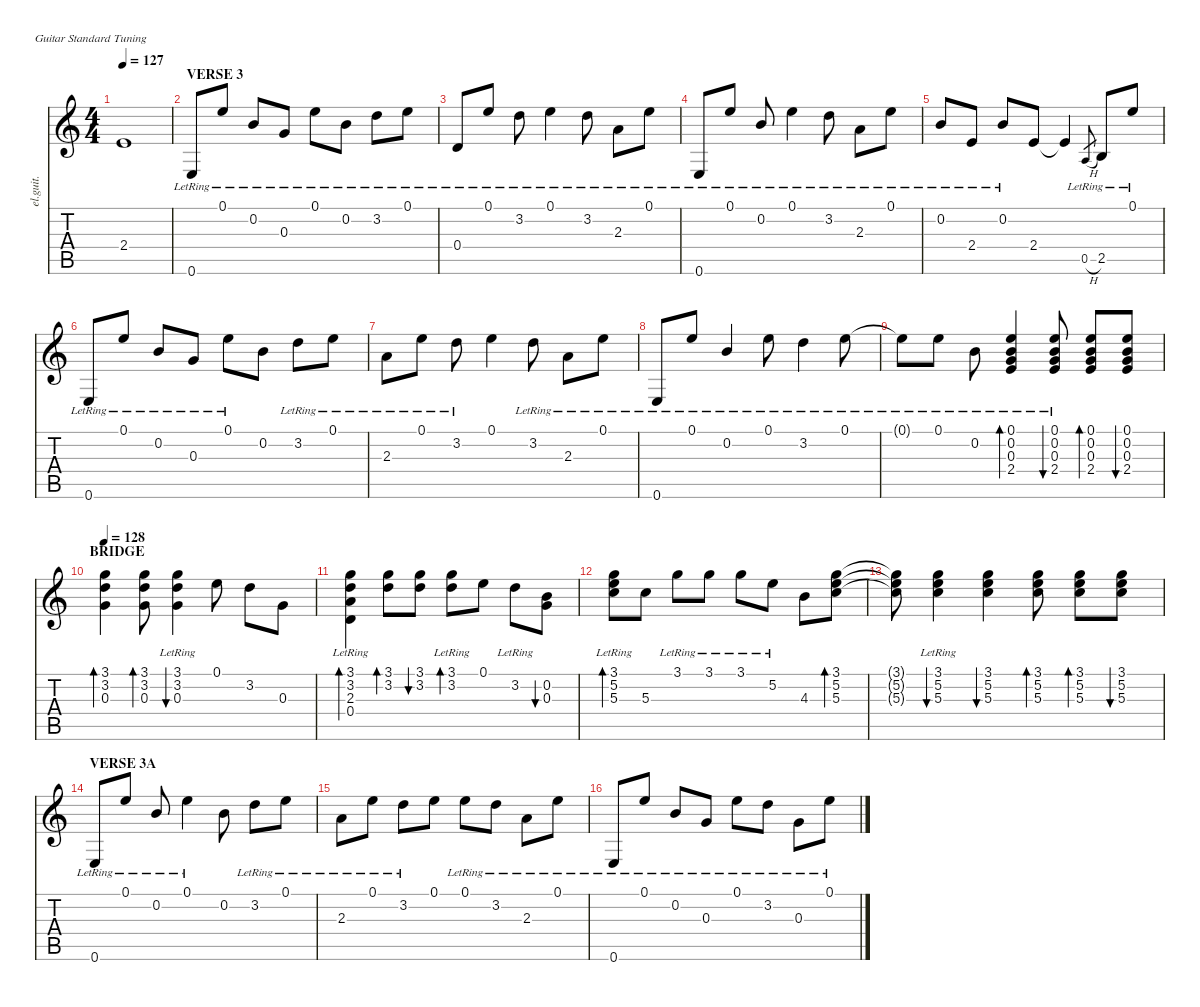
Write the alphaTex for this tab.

\defaultSystemsLayout 4
\hideDynamics
\bracketExtendMode nobrackets
\otherSystemsTrackNameOrientation horizontal
\track ("Gtr.1" "el.guit.") {defaultSystemsLayout 8 instrument electricguitarclean}
\staff {score tabs}
\tuning (E4 B3 G3 D3 A2 E2)
\ts (4 4)
\tempo 127
\clef g2
\ks c
2.4.1{dy f beam Up} |
\section ("" "VERSE 3")
0.6{lr}.8{beam Up} 0.1{lr}.8{beam Up} 0.2{lr}.8{beam Up} 0.3{lr}.8{beam Up} 0.1{lr}.8{beam Down} 0.2{lr}.8{beam Down} 3.2{lr}.8{beam Down} 0.1{lr}.8{beam Down} |
0.4{lr}.8{beam Up} 0.1{lr}.8{beam Up} 3.2{lr}.8{beam Down} 0.1{lr}.4{beam Down} 3.2{lr}.8{beam Down} 2.3{lr}.8{beam Down} 0.1{lr}.8{beam Down} |
0.6{lr}.8{beam Up} 0.1{lr}.8{beam Up} 0.2{lr}.8{beam Up} 0.1{lr}.4{beam Down} 3.2{lr}.8{beam Down} 2.3{lr}.8{beam Down} 0.1{lr}.8{beam Down} |
0.2{lr}.8{beam Up} 2.4{lr}.8{beam Up} 0.2{lr}.8{beam Up} 2.4.8{beam Up} 2.4{t}.4{beam Up} 0.5{h lr}.8{gr dy mf beam Up} 2.5{lr}.8{dy f beam Up} 0.1{lr}.8{beam Up} |
0.6{lr}.8{beam Up} 0.1{lr}.8{beam Up} 0.2{lr}.8{beam Up} 0.3{lr}.8{beam Up} 0.1{lr}.8{beam Down} 0.2.8{beam Down} 3.2{lr}.8{beam Down} 0.1{lr}.8{beam Down} |
2.3{lr}.8{beam Down} 0.1{lr}.8{beam Down} 3.2{lr}.8{beam Down} 0.1.4{beam Down} 3.2{lr}.8{beam Down} 2.3{lr}.8{beam Down} 0.1{lr}.8{beam Down} |
0.6{lr}.8{beam Up} 0.1{lr}.8{beam Up} 0.2{lr}.4{beam Up} 0.1{lr}.8{beam Down} 3.2{lr}.4{beam Down} 0.1{lr}.8{beam Down} |
0.1{lr t}.8{beam Down} 0.1{lr}.8{beam Down} 0.2{lr}.8{beam Down} (0.1 0.2 0.3{lr} 2.4).4{bd 60 dy mf beam Up} (0.1{lr} 0.2 0.3 2.4).8{bu 30 dy f beam Up} (0.1 0.2 0.3 2.4).8{bd 30 beam Up} (0.1 0.2 0.3 2.4).8{bu 30 beam Up} |
\section ("" "BRIDGE")
\tempo 128
(3.1 3.2 0.3).4{bd 240 dy ff beam Down} (3.1 3.2 0.3).8{bd 60 dy mp beam Down} (3.1 3.2{lr} 0.3).4{bu 60 dy f beam Down} 0.1.8{dy ff beam Down} 3.2.8{dy f beam Down} 0.3.8{dy mp beam Down} |
(3.1 3.2 2.3{lr} 0.4{lr}).4{bd 60 dy f beam Down} (3.1 3.2).8{bd 60 dy mf beam Down} (3.1 3.2).8{bu 60 dy mp beam Down} (3.1 3.2{lr}).8{bd 60 dy f beam Down} 0.1.8{dy mf beam Down} 3.2{lr}.8{dy ff beam Down} (0.2 0.3).8{bu 60 dy mp beam Down} |
(3.1{lr} 5.2{lr} 5.3{lr}).8{bd 60 dy fff beam Down} 5.3.8{dy ff beam Down} 3.1{lr}.8{dy mp beam Down} 3.1{lr}.8{dy mf beam Down} 3.1{lr}.8{dy f beam Down} 5.2{lr}.8{beam Down} 4.3.8{beam Down} (3.1 5.2 5.3).8{bd 60 beam Down} |
(3.1{t} 5.2{t} 5.3{t}).8{beam Down} (3.1{lr} 5.2 5.3).4{bu 30 dy mp beam Down} (3.1 5.2 5.3).4{bu 60 dy f beam Down} (3.1 5.2 5.3).8{bd 30 dy mf beam Down} (3.1 5.2 5.3).8{bd 30 dy mp beam Down} (3.1 5.2 5.3).8{bu 30 dy f beam Down} |
\section ("" "VERSE 3A")
0.6{lr}.8{beam Up} 0.1{lr}.8{beam Up} 0.2{lr}.8{beam Up} 0.1{lr}.4{beam Down} 0.2.8{beam Down} 3.2{lr}.8{beam Down} 0.1{lr}.8{beam Down} |
2.3{lr}.8{beam Down} 0.1{lr}.8{beam Down} 3.2{lr}.8{beam Down} 0.1.8{beam Down} 0.1{lr}.8{beam Down} 3.2{lr}.8{beam Down} 2.3{lr}.8{beam Down} 0.1{lr}.8{beam Down} |
0.6{lr}.8{beam Up} 0.1{lr}.8{beam Up} 0.2{lr}.8{beam Up} 0.3{lr}.8{beam Up} 0.1{lr}.8{beam Down} 3.2{lr}.8{beam Down} 0.3{lr}.8{beam Down} 0.1{lr}.8{beam Down}
